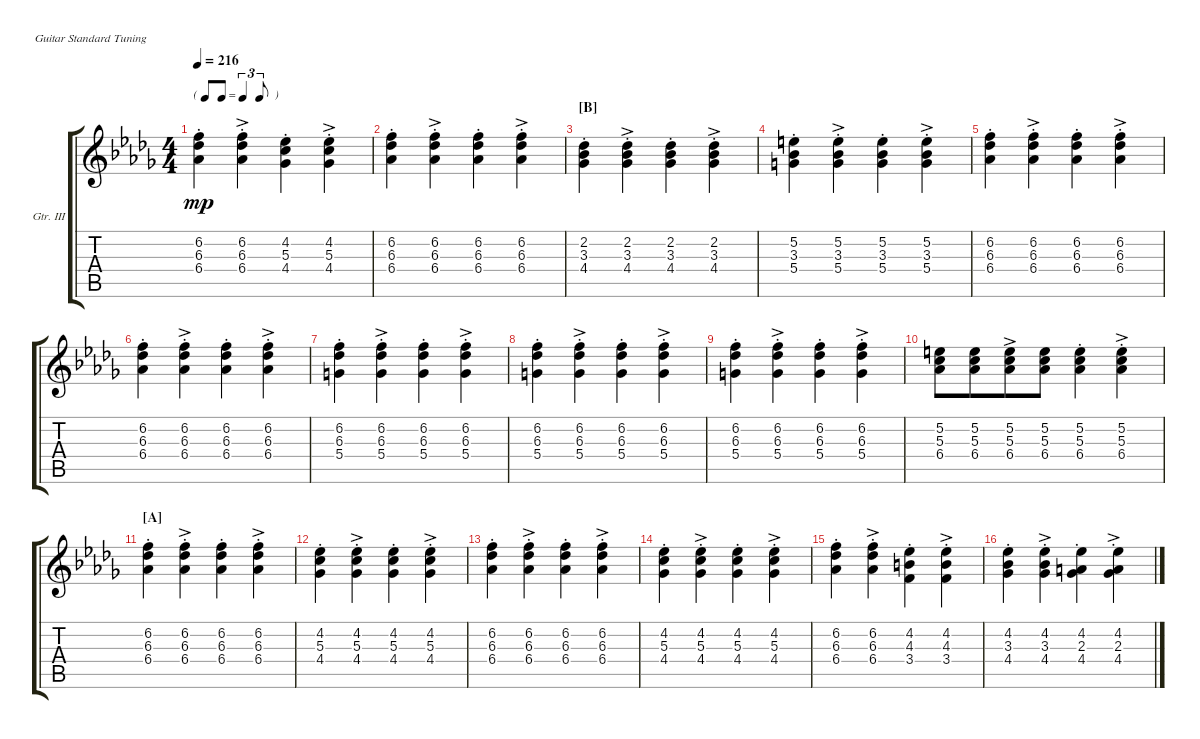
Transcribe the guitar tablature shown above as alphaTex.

\defaultSystemsLayout 4
\bracketExtendMode groupsimilarinstruments
\firstSystemTrackNameOrientation horizontal
\otherSystemsTrackNameOrientation horizontal
\track ("Guitar III" "Gtr. III") {instrument acousticguitarsteel}
\staff {score tabs}
\tuning (E4 B3 G3 D3 A2 E2)
\ts (4 4)
\tf triplet8th
\tempo 216
\clef g2
\ks db
(6.2{st} 6.3{st} 6.4{st}).4{dy mp} (6.2{ac st} 6.3{ac st} 6.4{ac st}).4 (4.4{st} 5.3{st} 4.2{st}).4 (4.4{ac st} 5.3{ac st} 4.2{ac st}).4 |
(6.2{st} 6.3{st} 6.4{st}).4 (6.2{ac st} 6.3{ac st} 6.4{ac st}).4 (6.2{st} 6.3{st} 6.4{st}).4 (6.2{ac st} 6.3{ac st} 6.4{ac st}).4 |
\section ("B" "")
(4.4{st} 3.3{st} 2.2{st}).4 (4.4{ac st} 3.3{ac st} 2.2{ac st}).4 (4.4{st} 3.3{st} 2.2{st}).4 (4.4{ac st} 3.3{ac st} 2.2{ac st}).4 |
(5.4{st} 3.3{st} 5.2{st}).4 (5.4{ac st} 3.3{ac st} 5.2{ac st}).4 (5.4{st} 3.3{st} 5.2{st}).4 (5.4{ac st} 3.3{ac st} 5.2{ac st}).4 |
(6.2{st} 6.3{st} 6.4{st}).4 (6.2{ac st} 6.3{ac st} 6.4{ac st}).4 (6.2{st} 6.3{st} 6.4{st}).4 (6.2{ac st} 6.3{ac st} 6.4{ac st}).4 |
(6.2{st} 6.3{st} 6.4{st}).4 (6.2{ac st} 6.3{ac st} 6.4{ac st}).4 (6.2{st} 6.3{st} 6.4{st}).4 (6.2{ac st} 6.3{ac st} 6.4{ac st}).4 |
(5.4{st} 6.3{st} 6.2{st}).4 (5.4{ac st} 6.3{ac st} 6.2{ac st}).4 (5.4{st} 6.3{st} 6.2{st}).4 (5.4{ac st} 6.3{ac st} 6.2{ac st}).4 |
(5.4{st} 6.3{st} 6.2{st}).4 (5.4{ac st} 6.3{ac st} 6.2{ac st}).4 (5.4{st} 6.3{st} 6.2{st}).4 (5.4{ac st} 6.3{ac st} 6.2{ac st}).4 |
(5.4{st} 6.3{st} 6.2{st}).4 (5.4{ac st} 6.3{ac st} 6.2{ac st}).4 (5.4{st} 6.3{st} 6.2{st}).4 (5.4{ac st} 6.3{ac st} 6.2{ac st}).4 |
(6.4 5.3 5.2).8 (6.4 5.3 5.2).8{beam merge} (6.4{ac} 5.3{ac} 5.2{ac}).8 (6.4 5.3 5.2).8 (6.4{st} 5.3{st} 5.2{st}).4 (6.4{ac st} 5.3{ac st} 5.2{ac st}).4 |
\section ("A" "")
(6.2{st} 6.3{st} 6.4{st}).4 (6.2{ac st} 6.3{ac st} 6.4{ac st}).4 (6.2{st} 6.3{st} 6.4{st}).4 (6.2{ac st} 6.3{ac st} 6.4{ac st}).4 |
(4.4{st} 5.3{st} 4.2{st}).4 (4.4{ac st} 5.3{ac st} 4.2{ac st}).4 (4.4{st} 5.3{st} 4.2{st}).4 (4.4{ac st} 5.3{ac st} 4.2{ac st}).4 |
(6.2{st} 6.3{st} 6.4{st}).4 (6.2{ac st} 6.3{ac st} 6.4{ac st}).4 (6.2{st} 6.3{st} 6.4{st}).4 (6.2{ac st} 6.3{ac st} 6.4{ac st}).4 |
(4.4{st} 5.3{st} 4.2{st}).4 (4.4{ac st} 5.3{ac st} 4.2{ac st}).4 (4.4{st} 5.3{st} 4.2{st}).4 (4.4{ac st} 5.3{ac st} 4.2{ac st}).4 |
(6.2{st} 6.3{st} 6.4{st}).4 (6.2{ac st} 6.3{ac st} 6.4{ac st}).4 (4.2{st} 4.3{st} 3.4{st}).4 (4.2{ac st} 4.3{ac st} 3.4{ac st}).4 |
(4.2{st} 3.3{st} 4.4{st}).4 (4.2{ac st} 3.3{ac st} 4.4{ac st}).4 (4.2{st} 2.3{st} 4.4{st}).4 (4.2{ac st} 2.3{ac st} 4.4{ac st}).4
